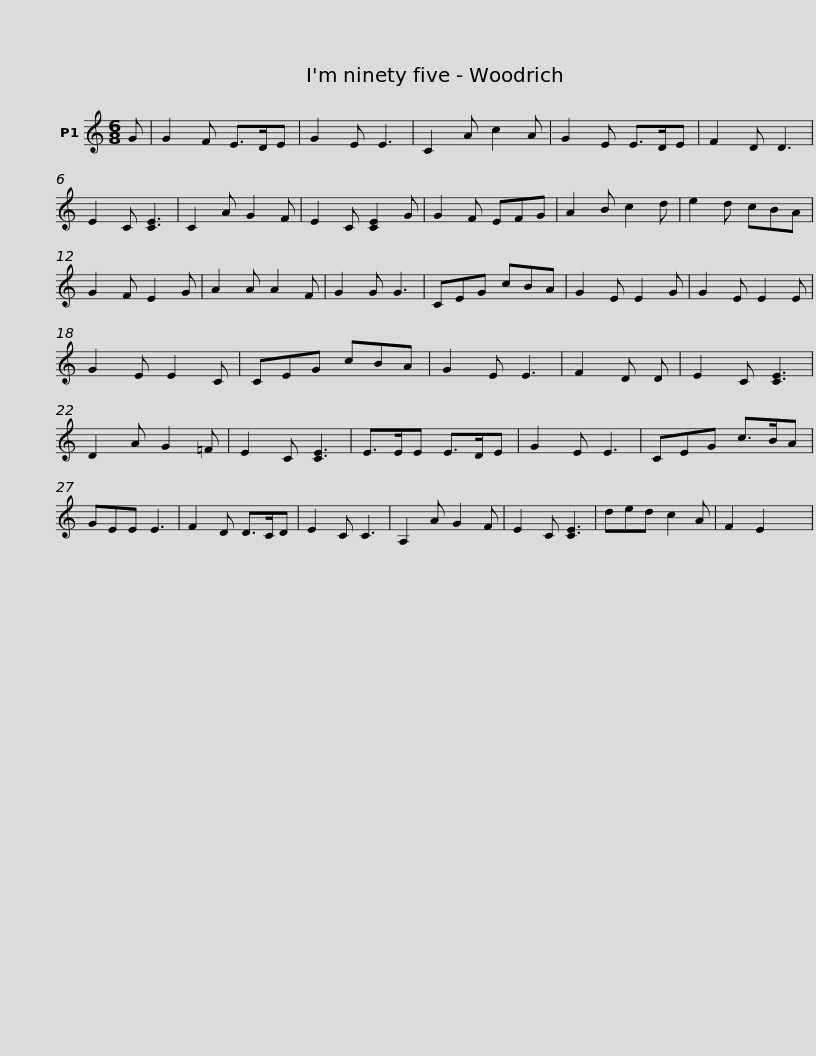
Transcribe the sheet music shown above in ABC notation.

X:1
L:1/8
M:6/8
I:linebreak $
K:C
V:1 treble
V:1
 G | G2 F E>DE | G2 E E3 | C2 A c2 A | G2 E E>DE | %5
 F2 D D3 | E2 C [CE]3 |$ C2 A G2 F | E2 C [CE]2 G | G2 F EFG | %10
 A2 B c2 d | e2 d cBA | G2 F E2 G |$ A2 A A2 F | G2 G G3 | %15
 CEG cBA | G2 E E2 G | G2 E E2 E | G2 E E2 C | CEG cBA | %20
 G2 E E3 |$ F2 D D | E2 C [CE]3 | D2 A G2 =F | E2 C [CE]3 | %25
 E>EE E>DE | G2 E E3 | CEG c>BA |$ GEE E3 | F2 D D>CD | %30
 E2 C C3 | A,2 A G2 F | E2 C [CE]3 | ded c2 A | F2 E2 x2 | %35
